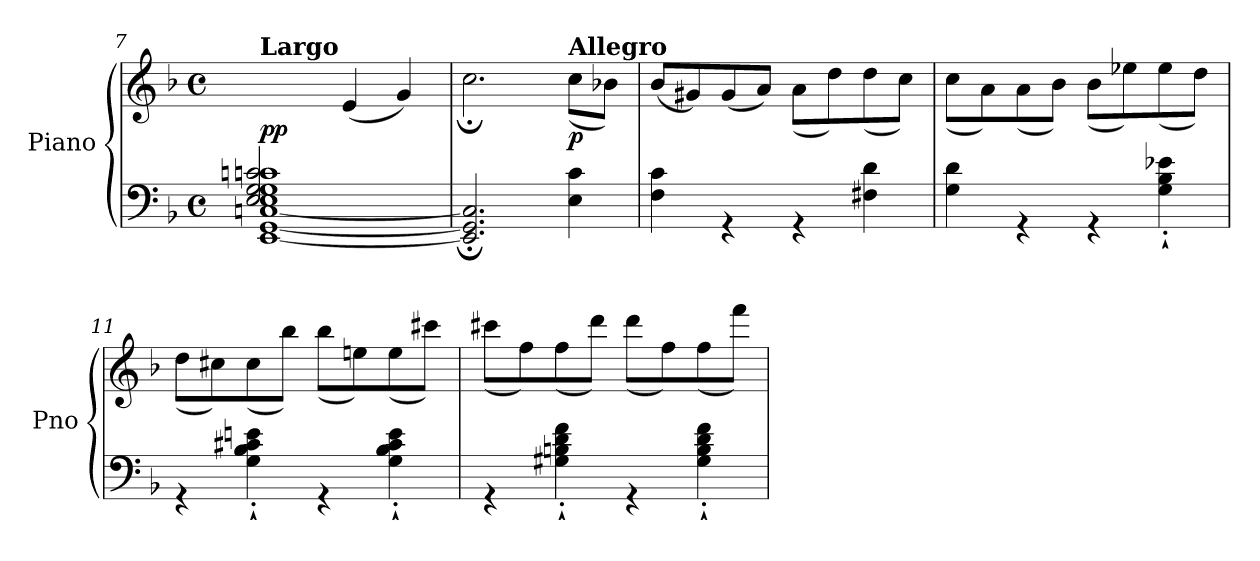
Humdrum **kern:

**kern	**kern	**dynam
*part1	*part1	*part1
*staff2	*staff1	*staff1/2
*I"Piano	*	*
*I'Pno	*	*
*clefF4	*clefG2	*
*k[b-]	*k[b-]	*
*M4/4	*M4/4	*
*met(c)	*met(c)	*
=7	=7	=7
*^	*^	*
*	*^	*	*	*
!	!	!	!LO:TX:a:B:t=Largo	!	!
!	!	!	!	!	!LO:DY:a=2
1ryy	[1EE [1GG [1Cn 1E 1G 1cn	2E/ 2G/ 2cn/	1ryy	2ryy	pp
.	.	2ryy	.	(<4e/	.
.	.	.	.	4g/)	.
*	*v	*v	*	*	*
=8	=8	=8	=8	=8
1ryy	2.EE/];< 2.GG/];< 2.Cn/];<	1ryy	2.cc;<\	.
!	!	!	!LO:TX:a:B:t=Allegro	!
!	!	!	!	!LO:DY:b
.	4E\ 4c\	.	(>8cc\L	p
.	.	.	8b-X\J)	.
=9	=9	=9	=9	=9
!	!	!	!	!LO:DY:b
1ryy	4F\ 4c\	1ryy	(<8b-/L	other-dynamics
.	.	.	8g#X/)	.
.	4r	.	(<8g#/	.
.	.	.	8a/J)	.
.	4r	.	(>8a\L	.
.	.	.	8dd\)	.
.	4F#X\ 4d\	.	(>8dd\	.
.	.	.	8cc\J)	.
=10	=10	=10	=10	=10
1ryy	4G\ 4d\	1ryy	(>8cc\L	.
.	.	.	8a\)	.
.	4r	.	(>8a\	.
.	.	.	8b-\J)	.
.	4r	.	(>8b-\L	.
.	.	.	8ee-X\)	.
.	4G\'` 4B-\'` 4e-X\'`	.	(>8ee-\	.
.	.	.	8dd\J)	.
!!LO:LB:g=z	!!
=11	=11	=11	=11	=11
1ryy	4r	1ryy	(>8dd\L	.
.	.	.	8cc#X\)	.
.	4G\'` 4B-\'` 4c#X\'` 4en\'`	.	(>8cc#\	.
.	.	.	8bb-\J)	.
.	4r	.	(>8bb-\L	.
.	.	.	8een\)	.
.	4G\'` 4B-\'` 4c#\'` 4e\'`	.	(>8ee\	.
.	.	.	8ccc#X\J)	.
=12	=12	=12	=12	=12
1ryy	4r	1ryy	(>8ccc#X\L	.
.	.	.	8ff\)	.
.	4G#X\'` 4Bn\'` 4d\'` 4f\'`	.	(>8ff\	.
.	.	.	8ddd\J)	.
.	4r	.	(>8ddd\L	.
.	.	.	8ff\)	.
.	4G#\'` 4B\'` 4d\'` 4f\'`	.	(>8ff\	.
.	.	.	8fff\J)	.
*v	*v	*	*	*
*	*v	*v	*
=	=	=
*-	*-	*-
